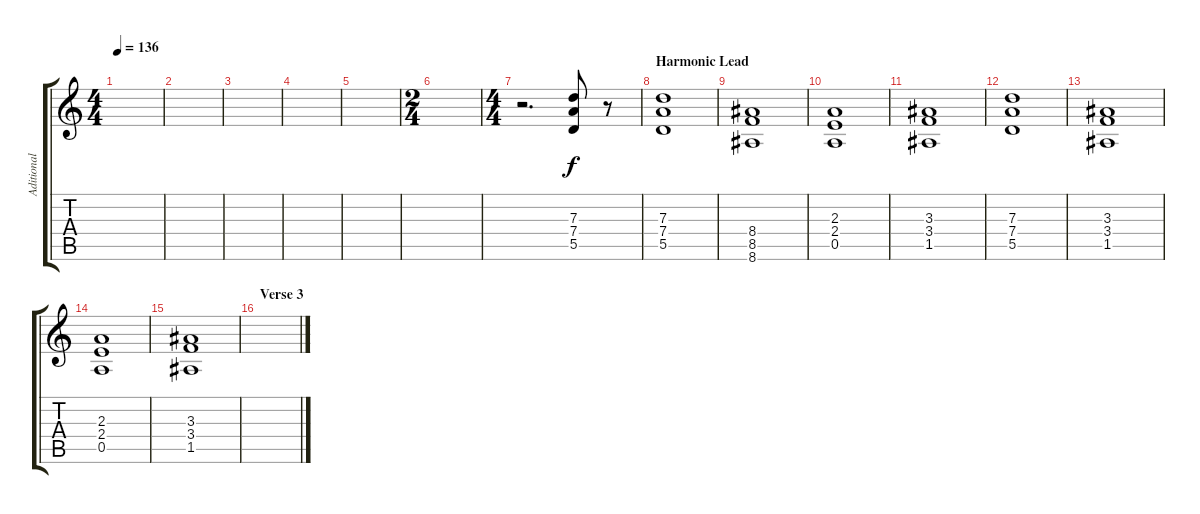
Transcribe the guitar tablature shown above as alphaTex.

\track ("Aditional Guitar" "Aditional ") {instrument distortionguitar}
\staff {score tabs}
\tuning (E4 B3 G3 D3 A2 D2) {hide}
\ts (4 4)
\tempo 136
\clef g2
\ks c
|
|
|
|
|
\ts (2 4)
|
\ts (4 4)
r.2{d} (7.3 7.4 5.5).8 r.8 |
\section ("" "Harmonic Lead")
(7.3 7.4 5.5).1 |
(8.4 8.5 8.6).1 |
(2.3 2.4 0.5).1 |
(3.3 3.4 1.5).1 |
(7.3 7.4 5.5).1 |
(3.3 3.4 1.5).1 |
(2.3 2.4 0.5).1 |
(3.3 3.4 1.5).1 |
\section ("" "Verse 3")
